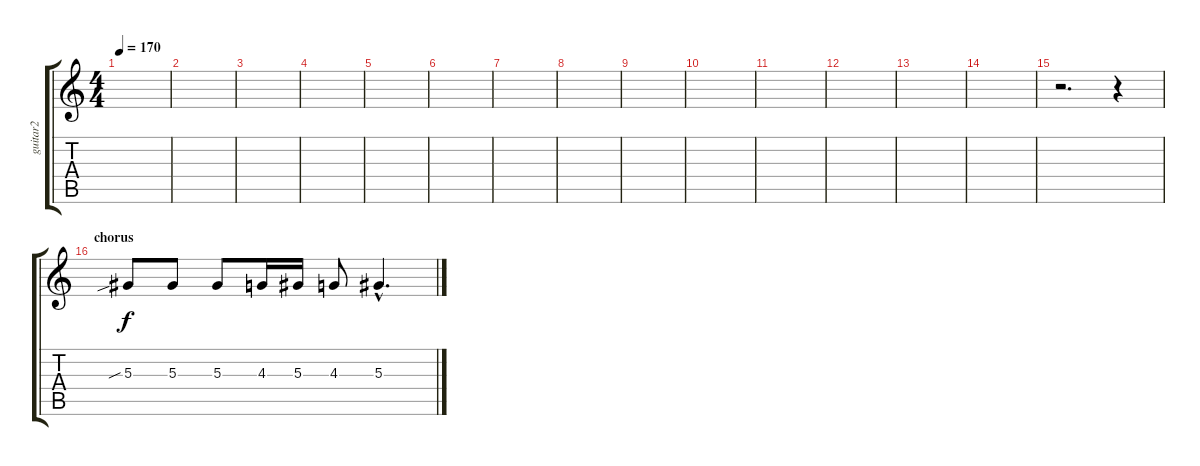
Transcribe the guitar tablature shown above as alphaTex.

\track ("guitar2" "guitar2") {instrument distortionguitar}
\staff {score tabs}
\tuning (C4 G3 Eb3 Bb2 F2 C2) {hide}
\ts (4 4)
\tempo 170
\clef g2
\ks c
|
|
|
|
|
|
|
|
|
|
|
|
|
|
r.2{d} r.4 |
\section ("" "chorus")
5.3{sib}.8 5.3.8 5.3.8 4.3.16 5.3.16 4.3.8 5.3{hac}.4{d}
